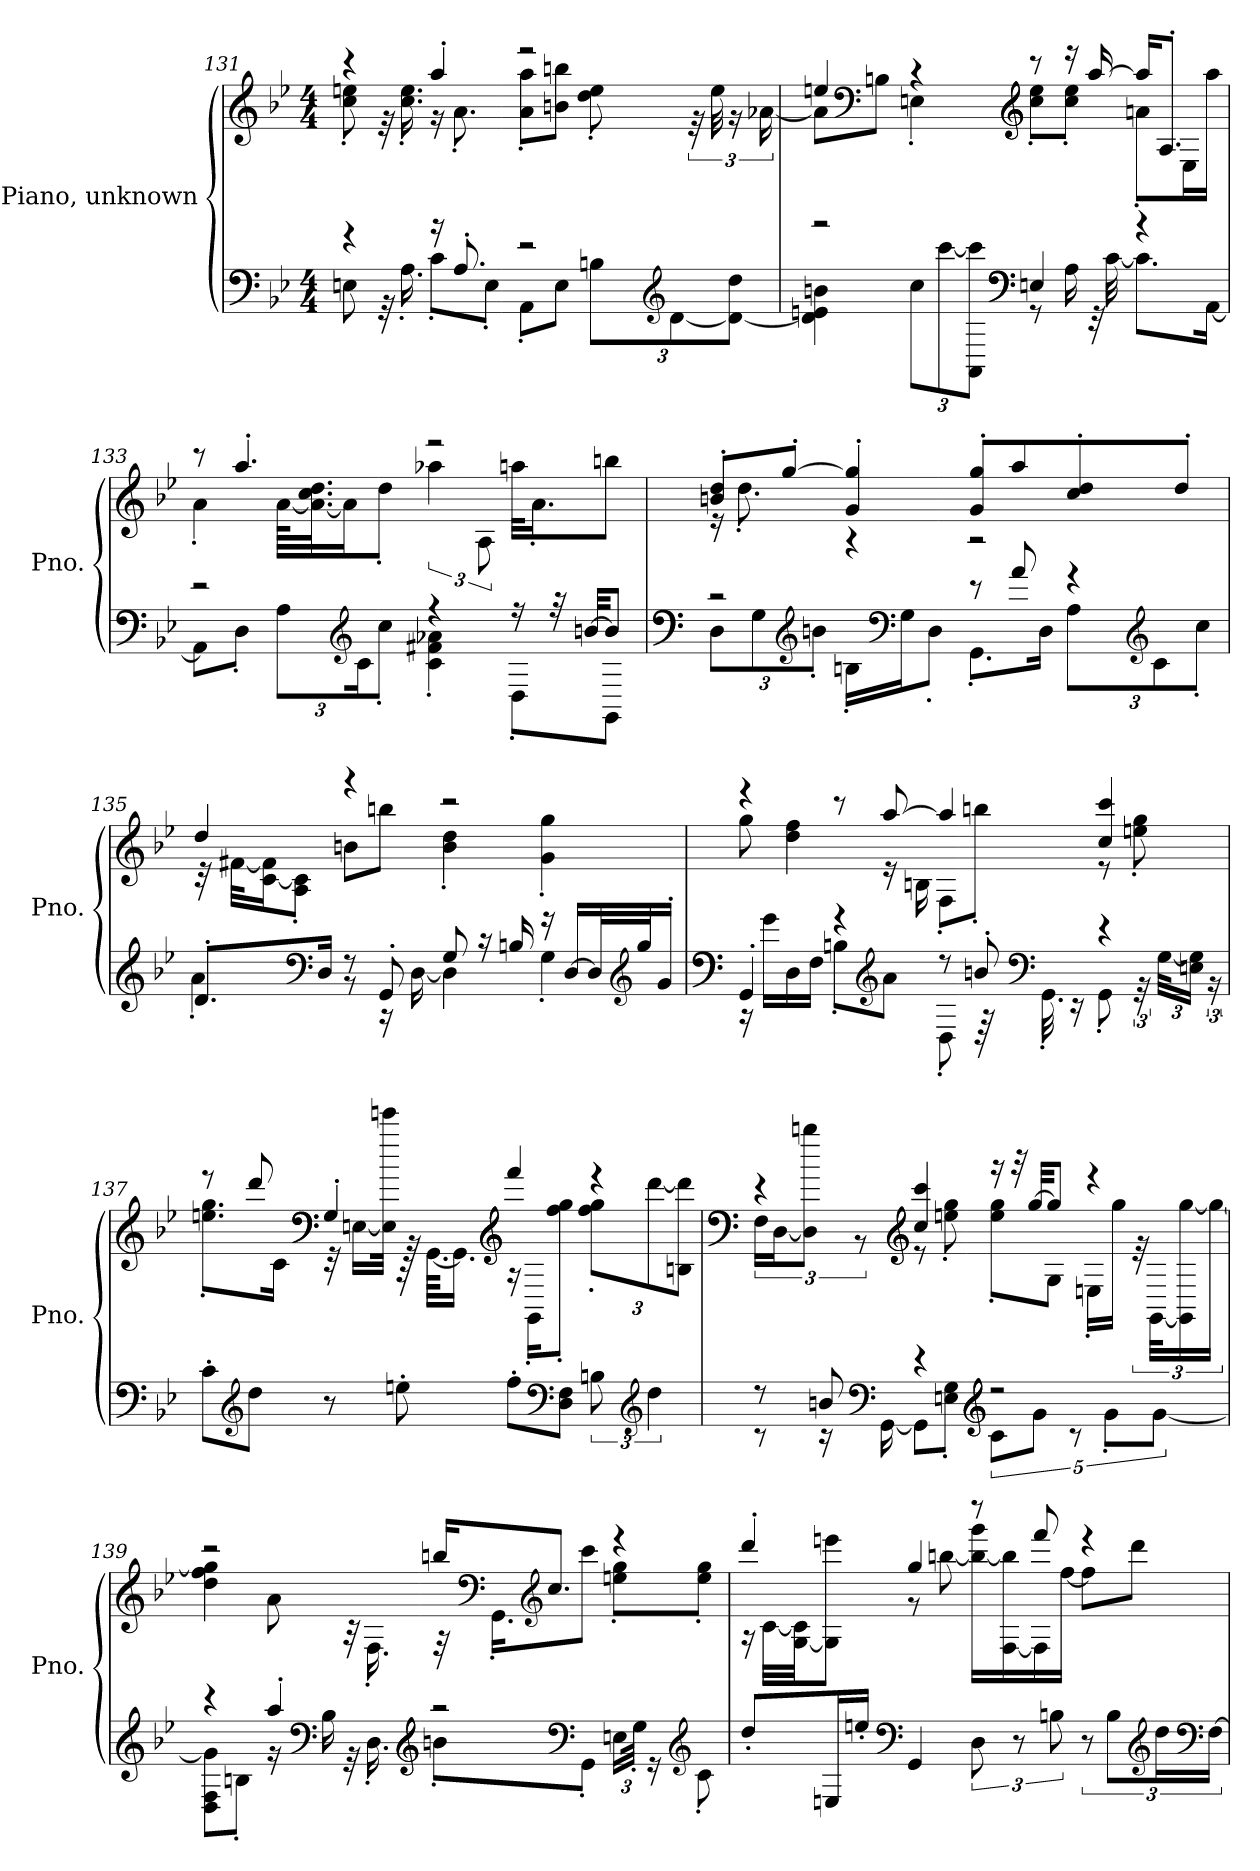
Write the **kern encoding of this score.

**kern	**kern
*part1	*part1
*staff2	*staff1
*I"Piano, unknown	*
*I'Pno.	*
!!LO:LB:g=z
*clefF4	*clefG2
*k[b-e-]	*k[b-e-]
*M4/4	*M4/4
=131	=131
*^	*^
4r	8En\	4r	8cc\' 8een\'
.	32r	.	32r
.	16.A'\	.	16.cc\' 16.ee\'
16r	8c'\L	4aa'/	16r
8.A'/	.	.	8.a'\
.	8E'\J	.	.
2r	8AA'\L	2r	8a\' 8aa\'L
.	8E\J	.	8bn\ 8bbn\J
*	*Xbrackettup	*	*
.	12Bn\L	.	8dd\' 8ee\'
*clefG2	*	*	*
.	[12d\	.	.
.	.	.	48r
.	.	.	48ee\
.	12d\_ 12dd\J	.	24r
.	.	.	[24a-X\
=132	=132	=132	=132
2r	4d\] 4en\ 4bn\	4een/	8a-\L]
*	*	*clefF4	*
.	.	.	8Bn\J
.	12cc\L	4r	4En'\
.	[12ccc\	.	.
.	12AA\ 12ccc\]J	.	.
*clefF4	*	*clefG2	*
4En/	8r	8r	8cc\' 8ee\'L
.	16A\	16r	8cc\' 8ee\'J
.	32r	[16aa/	.
.	[32c\	.	.
4r	8.c\L]	16aa/KL]	8an'\L
.	.	8.A'/J	.
.	.	.	16E\L
.	[16AA\Jk	.	16aa\JJ
!!LO:LB:g=z	!!
=133	=133	=133	=133
2r	8AA\L]	8r	4a'\
.	8D'\J	4.aa'/	.
.	12A\L	.	[64a\KLLL
.	.	.	32.a\_ 32.cc\ 32.dd\J
.	.	.	16a\J]
*clefG2	*	*	*
.	24c\K	.	.
.	8cc'\J	.	8dd'\J
4r	4c\' 4f#X\' 4a-X\'	2r	6aa-X\
.	.	.	12A\
16r	8D'\L	.	32aan\KLL
.	.	.	16.a'\J
32r	.	.	.
[32bn/KKL	.	.	.
8b/J]	8GG\J	.	8bbn\J
=134	=134	=134	=134
*clefF4	*	*	*
2r	12D\L	8bn/' 8dd/'L	16r
.	.	.	8.dd'\
.	12G\	.	.
.	.	[8gg'/J	.
*clefG2	*	*	*
.	12bn'\J	.	.
.	16Bn'\LL	4g/' 4gg/]'	4r
*clefF4	*	*	*
.	16G\J	.	.
.	8D'\J	.	.
8r	8.GG'\L	8g/' 8gg/'L	2r
8a/	.	8aa/	.
.	16D\Jk	.	.
4r	12A\L	8cc/' 8dd/'	.
*clefG2	*	*	*
.	12c\	.	.
.	.	8dd'/J	.
.	12cc'\J	.	.
!!LO:LB:g=z	!!
=135	=135	=135	=135
8.d'/L	4a'\	4dd/	32r
.	.	.	[32f#X\KLL
.	.	.	[16c\ 16f#\]J
.	.	.	8A\' 8c\]'J
*clefF4	*	*	*
16D/Jk	.	.	.
8r	8r	4r	8bn\L
8GG'/	16r	.	8bbn\J
.	[16D\	.	.
8G/	4D\]	2r	4b\' 4dd\'
16r	.	.	.
16Bn/	.	.	.
16r	4G'\	.	4g\' 4gg\'
[16D/LL	.	.	.
32D/L]	.	.	.
*clefG2	*	*	*
32gg/J	.	.	.
16g'/JJ	.	.	.
!!LO:LB:g=z	!!
=136	=136	=136	=136
*clefF4	*	*	*
4GG'/	16r	4r	8gg\
.	16g\LL	.	.
.	16D\	.	4dd\ 4ff\
.	16F\JJ	.	.
4r	8Bn'\L	8r	.
*clefG2	*	*	*
.	8a\J	[8aa/	16r
.	.	.	16Bn\
8r	8D'\	4aa/]	8F'\L
8bn'/	64r	.	8bbn'\J
*clefF4	*	*	*
.	32.GG'\	.	.
.	16r	.	.
4r	8GG'\	4cc/ 4ccc/	8r
*	*brackettup	*	*
.	48r	.	8een\' 8gg\'
.	[48G\KLL	.	.
.	24En\ 24G\]JJ	.	.
.	24r	.	.
*v	*v	*	*
!!LO:LB:g=z	!!
=137	=137	=137
8c'\L	8r	8.een\' 8.gg\'L
*clefG2	*	*
8dd\J	8ddd/	.
.	.	16c\Jk
*	*clefF4	*
8r	4G'/	32r
.	.	[16En\LL
.	.	32E\] 32eeen\JJk
8een'\	.	128r
.	.	[64.GG\KKLL
.	.	16.GG\JJ]
*	*clefG2	*
8ff'\L	4fff/	16r
.	.	16GG'\KL
*clefF4	*	*
8D\ 8F\J	.	8ff\' 8gg\'J
*	*	*Xbrackettup
12Bn\	4r	12ff\' 12gg\'L
*clefG2	*	*
6dd\	.	[12ddd\
.	.	12Bn\ 12ddd\]J
!!LO:PB:g=z	!!
=138	=138	=138
*	*clefF4	*
*^	*	*
*	*	*	*brackettup
8r	8r	4r	24F\LL
.	.	.	[24D\J
.	.	.	12D\] 12bbn\J
8bn/	16r	.	.
.	.	.	12r
*clefF4	*	*	*
.	[16GG\	.	.
*	*	*clefG2	*
4r	8GG\L]	4cc/ 4ccc/	8r
.	8En\' 8G\'J	.	8een\' 8gg\'
*clefG2	*	*	*
2r	10c\L	16r	8ee\' 8gg\'L
.	.	32r	.
.	.	[32gg/KKL	.
.	10g\J	.	.
.	.	8gg/J]	8G\J
.	10r	.	.
.	.	4r	16En'\LL
.	10g'\L	.	.
.	.	.	16gg\JJ
.	.	.	48r
.	.	.	[48GG\KLL
.	[10g\J	.	.
.	.	.	24GG\] [24gg\
.	.	.	24gg\JJ_
!!LO:LB:g=z	!!
=139	=139	=139	=139
4r	8D\ 8F\ 8g\]L	2r	4dd\ 4ff\ 4gg\]
.	8Bn'\J	.	.
4aa'/	16r	.	8a\
*clefF4	*	*	*
.	16B\	.	.
.	32r	.	32r
.	16.D'\	.	16.F'\
*clefG2	*	*	*
2r	8bn'\L	16bbn/KL	32r
*	*	*clefF4	*
.	.	.	16.GG'\KL
*	*	*clefG2	*
.	.	8.cc/J	.
*clefF4	*	*	*
.	8GG'\J	.	8ccc\J
*	*Xbrackettup	*	*
.	24En\LL	4r	8een\' 8gg\'L
.	48G'\JJk	.	.
.	16r	.	.
*clefG2	*	*	*
.	8c'\	.	8ee\' 8gg\'J
*v	*v	*	*
!!LO:LB:g=z	!!
=140	=140	=140
8dd'/L	4ddd'/	16r
.	.	[32c\LLL
.	.	[32G\ 32c\]JJ
16En/L	.	8G\] 8eeen\J
16een'/JJ	.	.
*clefF4	*	*
4GG/	4gg/	8r
.	.	[8bbn\
*brackettup	*	*
12D\	8r	16bb\_ 16ggg\LL
.	.	[16F\ 16bb\]
12r	.	.
.	8fff/	16F\]
12Bn\	.	.
.	.	[16ff\JJ
12r	4r	8ff\L]
12B\L	.	.
.	.	8ddd\J
*clefG2	*	*
24dd\L	.	.
*clefF4	*	*
[24F\JJ	.	.
*	*v	*v
=	=
*-	*-
